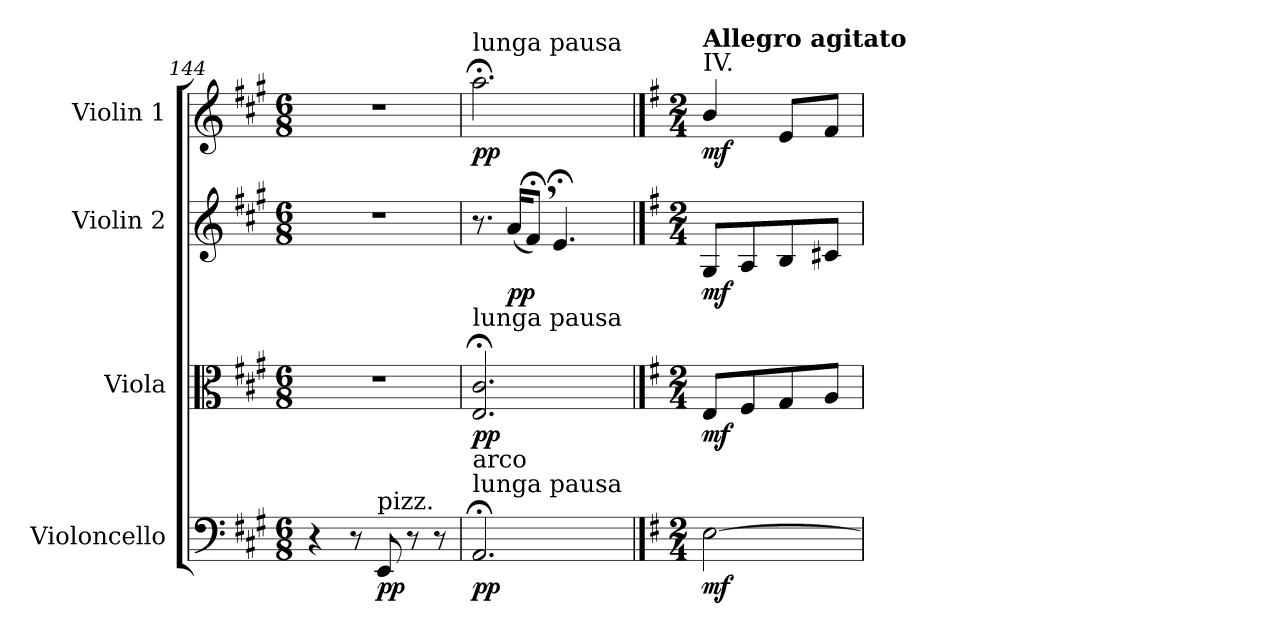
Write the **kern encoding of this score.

**kern	**dynam	**kern	**dynam	**kern	**dynam	**kern	**dynam
*part4	*part4	*part3	*part3	*part2	*part2	*part1	*part1
*staff4	*staff4	*staff3	*staff3	*staff2	*staff2	*staff1	*staff1
*I"Violoncello	*	*I"Viola	*	*I"Violin 2	*	*I"Violin 1	*
*I'Vc	*	*I'Vla	*	*I'Vln	*	*I'Vln	*
*clefF4	*	*clefC3	*	*clefG2	*	*clefG2	*
*k[f#c#g#]	*	*k[f#c#g#]	*	*k[f#c#g#]	*	*k[f#c#g#]	*
*M6/8	*	*M6/8	*	*M6/8	*	*M6/8	*
=144	=144	=144	=144	=144	=144	=144	=144
4r	.	2.r	.	2.r	.	2.r	.
8r	.	.	.	.	.	.	.
!LO:TX:a:t=pizz.	!	!	!	!	!	!	!
!	!LO:DY:b	!	!	!	!	!	!
8EE/	pp	.	.	.	.	.	.
8r	.	.	.	.	.	.	.
8r	.	.	.	.	.	.	.
=145	=145	=145	=145	=145	=145	=145	=145
*^	*	*^	*	*^	*	*^	*
!	!	!	!	!	!	!	!	!	!LO:TX:a:t=lunga pausa	!	!
!	!	!	!LO:TX:a:t=lunga pausa	!	!	!	!	!	!	!	!
!LO:TX:a:t=lunga pausa	!	!	!	!	!	!	!	!	!	!	!
!LO:TX:a:t=arco	!	!	!	!	!	!	!	!	!	!	!
!	!	!LO:DY:b	!	!	!LO:DY:b	!	!	!	!	!	!LO:DY:b
2.AA;</	2ryy	pp	2.E/;< 2.c#/;<	2ryy	pp	8.r	4.ryy	.	2.aa;<\	2ryy	pp
!	!	!	!	!	!	!	!	!LO:DY:b	!	!	!
.	.	.	.	.	.	(16a/KL	.	pp	.	.	.
.	.	.	.	.	.	8f#;<,/J)	.	.	.	.	.
.	.	.	.	.	.	4.e;</	8ryy	.	.	.	.
.	4ryy	.	.	4ryy	.	.	8r;<yy	.	.	4ryy	.
.	.	.	.	.	.	.	8r;<yy	.	.	.	.
*v	*v	*	*	*	*	*v	*v	*	*v	*v	*
*	*	*v	*v	*	*	*	*	*
!!LO:PB:g=z
==1	==1	==1	==1	==1	==1	==1	==1
*k[f#]	*	*k[f#]	*	*k[f#]	*	*k[f#]	*
*M2/4	*	*M2/4	*	*M2/4	*	*M2/4	*
*	*	*	*	*^	*	*	*
!	!	!	!	!	!	!	!LO:TX:a:t=IV.	!
!	!	!	!	!	!	!	!LO:TX:a:B:t=Allegro agitato	!
!	!LO:DY:b	!	!LO:DY:b	!	!	!LO:DY:b	!	!LO:DY:b
*	*	*	*	*v	*v	*	*	*
[2E\	mf	8E/L	mf	8G/L	mf	4b/	mf
.	.	8F#/	.	8A/	.	.	.
.	.	8G/	.	8B/	.	8e/L	.
.	.	8A/J	.	8c#X/J	.	8f#/J	.
=	=	=	=	=	=	=	=
*-	*-	*-	*-	*-	*-	*-	*-
